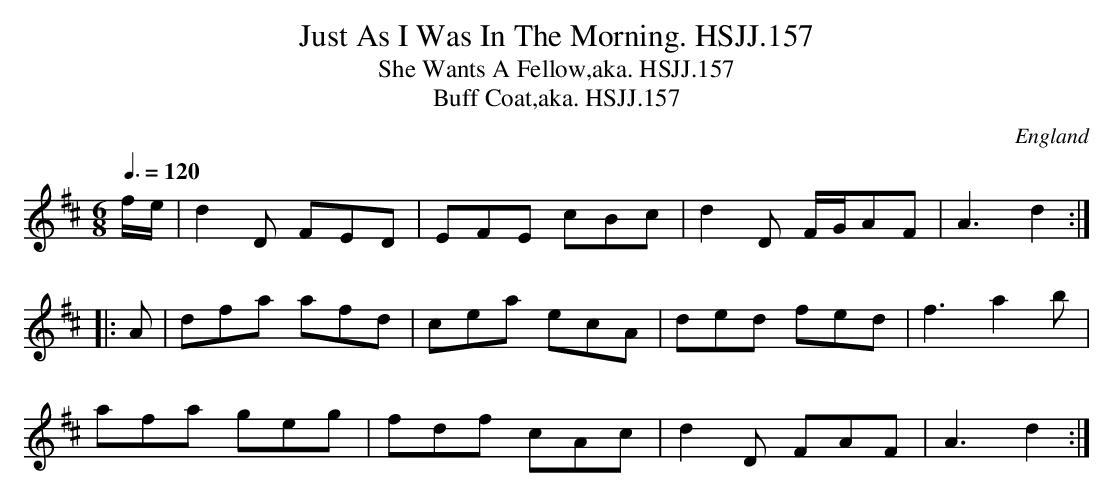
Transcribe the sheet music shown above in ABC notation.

X:1
T:Just As I Was In The Morning. HSJJ.157
T:She Wants A Fellow,aka. HSJJ.157
T:Buff Coat,aka. HSJJ.157
M:6/8
L:1/8
Q:3/8=120
O:England
K:D major
f/e/|d2D FED|EFE cBc|d2D F/G/AF|A3d2:|!
|:A|dfa afd|cea ecA|ded fed|f3a2b|!
afa geg|fdf cAc|d2D FAF|A3d2:|
